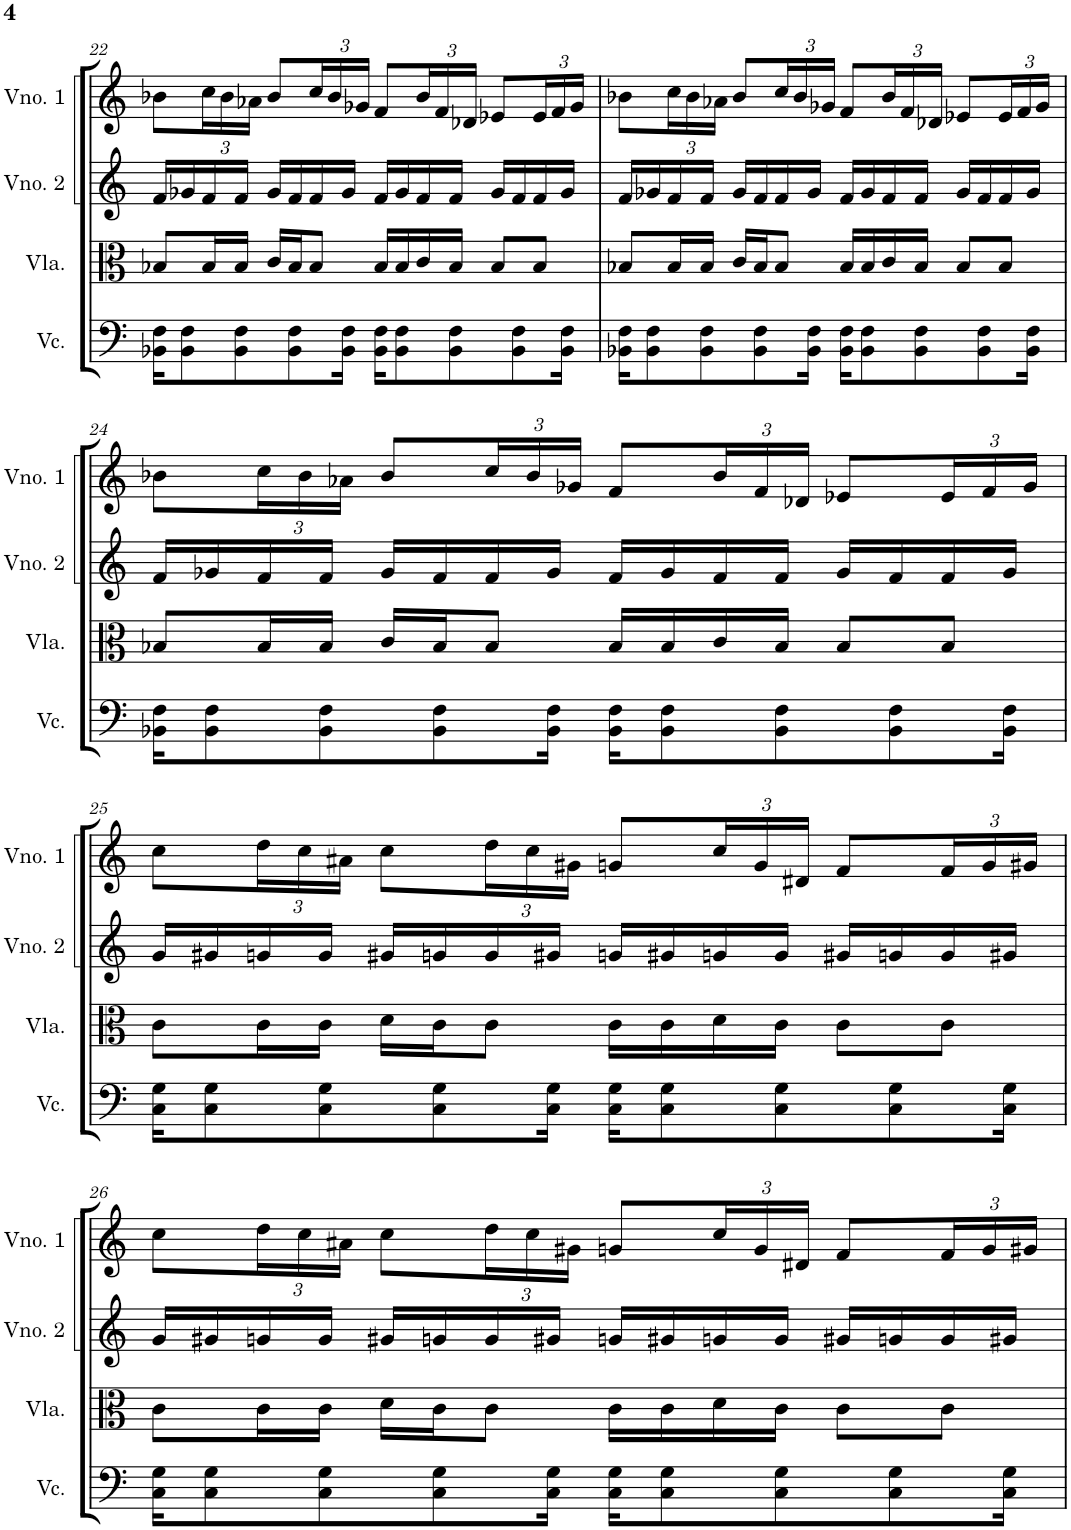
**kern	**kern	**kern	**kern
*part4	*part3	*part2	*part1
*staff4	*staff3	*staff2	*staff1
*I"Violoncelo	*I"Viola	*I"Violino 2	*I"Violino 1
*I'Vc.	*I'Vla.	*I'Vno. 2	*I'Vno. 1
!!LO:PB:g=z
*clefF4	*clefC3	*clefG2	*clefG2
*k[]	*k[]	*k[]	*k[]
*M4/4	*M4/4	*M4/4	*M4/4
=22	=22	=22	=22
16BB-X\ 16F\KL	8B-X/L	16f/LL	8b-X\L
8BB-\ 8F\	.	16g-X/	.
*	*	*	*Xbrackettup
.	16B-/L	16f/	24cc\L
.	.	.	24b-\
8BB-\ 8F\	16B-/JJ	16f/JJ	.
.	.	.	24a-X\JJ
.	16c/LL	16g-/LL	8b-/L
8BB-\ 8F\	16B-/J	16f/	.
.	8B-/J	16f/	24cc/L
.	.	.	24b-/
16BB-\ 16F\Jk	.	16g-/JJ	.
.	.	.	24g-X/JJ
16BB-\ 16F\KL	16B-/LL	16f/LL	8f/L
8BB-\ 8F\	16B-/	16g-/	.
.	16c/	16f/	24b-/L
.	.	.	24f/
8BB-\ 8F\	16B-/JJ	16f/JJ	.
.	.	.	24d-X/JJ
.	8B-/L	16g-/LL	8e-X/L
8BB-\ 8F\	.	16f/	.
.	8B-/J	16f/	24e-/L
.	.	.	24f/
16BB-\ 16F\Jk	.	16g-/JJ	.
.	.	.	24g-/JJ
=23	=23	=23	=23
16BB-X\ 16F\KL	8B-X/L	16f/LL	8b-X\L
8BB-\ 8F\	.	16g-X/	.
.	16B-/L	16f/	24cc\L
.	.	.	24b-\
8BB-\ 8F\	16B-/JJ	16f/JJ	.
.	.	.	24a-X\JJ
.	16c/LL	16g-/LL	8b-/L
8BB-\ 8F\	16B-/J	16f/	.
.	8B-/J	16f/	24cc/L
.	.	.	24b-/
16BB-\ 16F\Jk	.	16g-/JJ	.
.	.	.	24g-X/JJ
16BB-\ 16F\KL	16B-/LL	16f/LL	8f/L
8BB-\ 8F\	16B-/	16g-/	.
.	16c/	16f/	24b-/L
.	.	.	24f/
8BB-\ 8F\	16B-/JJ	16f/JJ	.
.	.	.	24d-X/JJ
.	8B-/L	16g-/LL	8e-X/L
8BB-\ 8F\	.	16f/	.
.	8B-/J	16f/	24e-/L
.	.	.	24f/
16BB-\ 16F\Jk	.	16g-/JJ	.
.	.	.	24g-/JJ
!!LO:LB:g=z
=24	=24	=24	=24
16BB-X\ 16F\KL	8B-X/L	16f/LL	8b-X\L
8BB-\ 8F\	.	16g-X/	.
.	16B-/L	16f/	24cc\L
.	.	.	24b-\
8BB-\ 8F\	16B-/JJ	16f/JJ	.
.	.	.	24a-X\JJ
.	16c/LL	16g-/LL	8b-/L
8BB-\ 8F\	16B-/J	16f/	.
.	8B-/J	16f/	24cc/L
.	.	.	24b-/
16BB-\ 16F\Jk	.	16g-/JJ	.
.	.	.	24g-X/JJ
16BB-\ 16F\KL	16B-/LL	16f/LL	8f/L
8BB-\ 8F\	16B-/	16g-/	.
.	16c/	16f/	24b-/L
.	.	.	24f/
8BB-\ 8F\	16B-/JJ	16f/JJ	.
.	.	.	24d-X/JJ
.	8B-/L	16g-/LL	8e-X/L
8BB-\ 8F\	.	16f/	.
.	8B-/J	16f/	24e-/L
.	.	.	24f/
16BB-\ 16F\Jk	.	16g-/JJ	.
.	.	.	24g-/JJ
!!LO:LB:g=z
=25	=25	=25	=25
16C\ 16G\KL	8c\L	16g/LL	8cc\L
8C\ 8G\	.	16g#X/	.
.	16c\L	16gn/	24dd\L
.	.	.	24cc\
8C\ 8G\	16c\JJ	16g/JJ	.
.	.	.	24a#X\JJ
.	16d\LL	16g#X/LL	8cc\L
8C\ 8G\	16c\J	16gn/	.
.	8c\J	16g/	24dd\L
.	.	.	24cc\
16C\ 16G\Jk	.	16g#X/JJ	.
.	.	.	24g#X\JJ
16C\ 16G\KL	16c\LL	16gn/LL	8gn/L
8C\ 8G\	16c\	16g#X/	.
.	16d\	16gn/	24cc/L
.	.	.	24g/
8C\ 8G\	16c\JJ	16g/JJ	.
.	.	.	24d#X/JJ
.	8c\L	16g#X/LL	8f/L
8C\ 8G\	.	16gn/	.
.	8c\J	16g/	24f/L
.	.	.	24g/
16C\ 16G\Jk	.	16g#X/JJ	.
.	.	.	24g#X/JJ
!!LO:LB:g=z
=26	=26	=26	=26
16C\ 16G\KL	8c\L	16g/LL	8cc\L
8C\ 8G\	.	16g#X/	.
.	16c\L	16gn/	24dd\L
.	.	.	24cc\
8C\ 8G\	16c\JJ	16g/JJ	.
.	.	.	24a#X\JJ
.	16d\LL	16g#X/LL	8cc\L
8C\ 8G\	16c\J	16gn/	.
.	8c\J	16g/	24dd\L
.	.	.	24cc\
16C\ 16G\Jk	.	16g#X/JJ	.
.	.	.	24g#X\JJ
16C\ 16G\KL	16c\LL	16gn/LL	8gn/L
8C\ 8G\	16c\	16g#X/	.
.	16d\	16gn/	24cc/L
.	.	.	24g/
8C\ 8G\	16c\JJ	16g/JJ	.
.	.	.	24d#X/JJ
.	8c\L	16g#X/LL	8f/L
8C\ 8G\	.	16gn/	.
.	8c\J	16g/	24f/L
.	.	.	24g/
16C\ 16G\Jk	.	16g#X/JJ	.
.	.	.	24g#X/JJ
=	=	=	=
*-	*-	*-	*-
